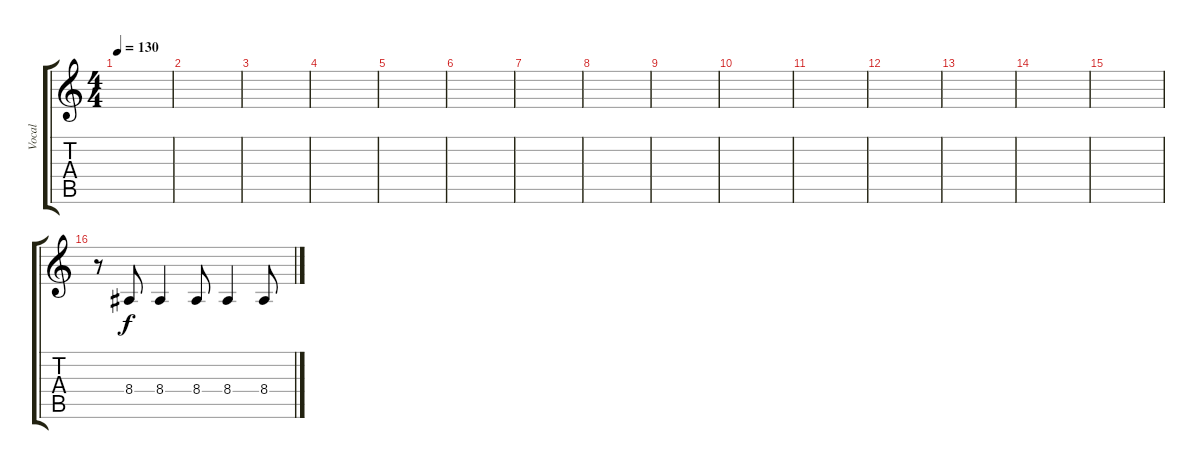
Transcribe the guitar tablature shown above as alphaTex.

\track ("Vocal" "Vocal") {instrument lead5charang}
\staff {score tabs}
\tuning (E4 B3 G3 D3 A2 E2) {hide}
\ts (4 4)
\tempo 130
\clef g2
\ks c
|
|
|
|
|
|
|
|
|
|
|
|
|
|
|
r.8 8.4.8 8.4.4 8.4.8 8.4.4 8.4.8
